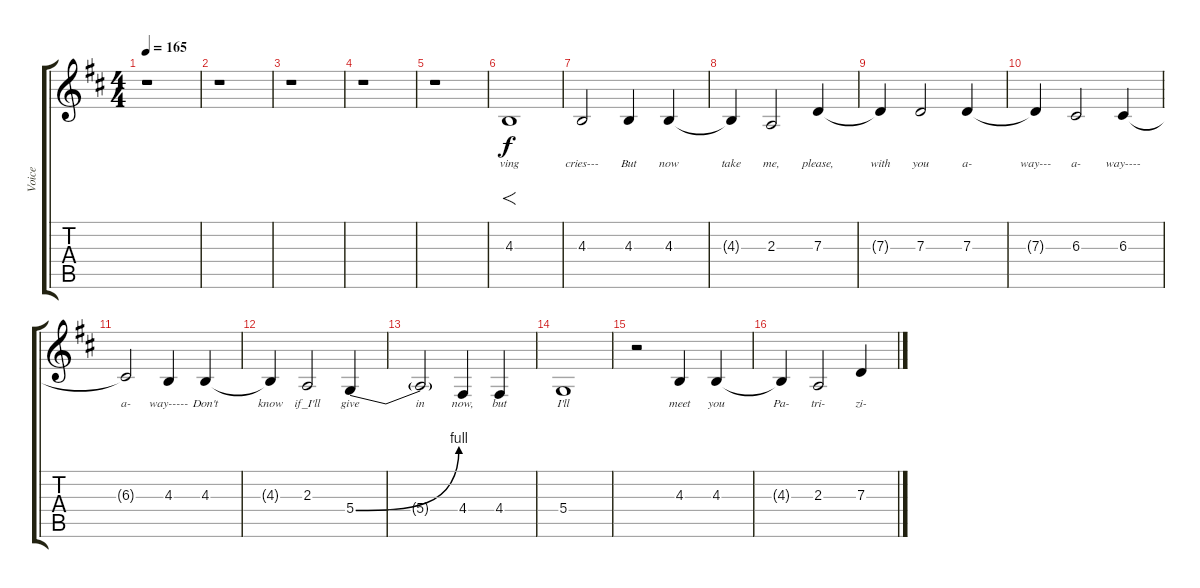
\track ("Voice" "Voice") {instrument lead6voice}
\staff {score tabs}
\tuning (E4 B3 G3 D3 A2 E2) {hide}
\ts (4 4)
\tempo 165
\clef g2
\ks bminor
r.1{dy f} |
r.1 |
r.1 |
r.1 |
r.1 |
4.3.1{f lyrics (0 "ving") lyrics (1 "") lyrics (2 "") lyrics (3 "") lyrics (4 "")} |
4.3.2{lyrics (0 "cries---") lyrics (1 "") lyrics (2 "") lyrics (3 "") lyrics (4 "")} 4.3.4{lyrics (0 "But") lyrics (1 "") lyrics (2 "") lyrics (3 "") lyrics (4 "")} 4.3.4{lyrics (0 "now") lyrics (1 "") lyrics (2 "") lyrics (3 "") lyrics (4 "")} |
4.3{t}.4{lyrics (0 "take") lyrics (1 "") lyrics (2 "") lyrics (3 "") lyrics (4 "")} 2.3.2{lyrics (0 "me,") lyrics (1 "") lyrics (2 "") lyrics (3 "") lyrics (4 "")} 7.3.4{lyrics (0 "please,") lyrics (1 "") lyrics (2 "") lyrics (3 "") lyrics (4 "")} |
7.3{t}.4{lyrics (0 "with") lyrics (1 "") lyrics (2 "") lyrics (3 "") lyrics (4 "")} 7.3.2{lyrics (0 "you") lyrics (1 "") lyrics (2 "") lyrics (3 "") lyrics (4 "")} 7.3.4{lyrics (0 "a-") lyrics (1 "") lyrics (2 "") lyrics (3 "") lyrics (4 "")} |
7.3{t}.4{lyrics (0 "way---") lyrics (1 "") lyrics (2 "") lyrics (3 "") lyrics (4 "")} 6.3.2{lyrics (0 "a-") lyrics (1 "") lyrics (2 "") lyrics (3 "") lyrics (4 "")} 6.3.4{lyrics (0 "way----") lyrics (1 "") lyrics (2 "") lyrics (3 "") lyrics (4 "")} |
6.3{t}.2{lyrics (0 "a-") lyrics (1 "") lyrics (2 "") lyrics (3 "") lyrics (4 "")} 4.3.4{lyrics (0 "way-----") lyrics (1 "") lyrics (2 "") lyrics (3 "") lyrics (4 "")} 4.3.4{lyrics (0 "Don't") lyrics (1 "") lyrics (2 "") lyrics (3 "") lyrics (4 "")} |
4.3{t}.4{lyrics (0 "know") lyrics (1 "") lyrics (2 "") lyrics (3 "") lyrics (4 "")} 2.3.2{lyrics (0 "if_I'll") lyrics (1 "") lyrics (2 "") lyrics (3 "") lyrics (4 "")} 5.4{be (bend 0 0 60 4)}.4{lyrics (0 "give") lyrics (1 "") lyrics (2 "") lyrics (3 "") lyrics (4 "")} |
5.4{t}.2{lyrics (0 "in") lyrics (1 "") lyrics (2 "") lyrics (3 "") lyrics (4 "")} 4.4.4{lyrics (0 "now,") lyrics (1 "") lyrics (2 "") lyrics (3 "") lyrics (4 "")} 4.4.4{lyrics (0 "but") lyrics (1 "") lyrics (2 "") lyrics (3 "") lyrics (4 "")} |
5.4.1{lyrics (0 "I'll") lyrics (1 "") lyrics (2 "") lyrics (3 "") lyrics (4 "")} |
r.2 4.3.4{lyrics (0 "meet") lyrics (1 "") lyrics (2 "") lyrics (3 "") lyrics (4 "")} 4.3.4{lyrics (0 "you") lyrics (1 "") lyrics (2 "") lyrics (3 "") lyrics (4 "")} |
4.3{t}.4{lyrics (0 "Pa-") lyrics (1 "") lyrics (2 "") lyrics (3 "") lyrics (4 "")} 2.3.2{lyrics (0 "tri-") lyrics (1 "") lyrics (2 "") lyrics (3 "") lyrics (4 "")} 7.3.4{lyrics (0 "zi-") lyrics (1 "") lyrics (2 "") lyrics (3 "") lyrics (4 "")}
